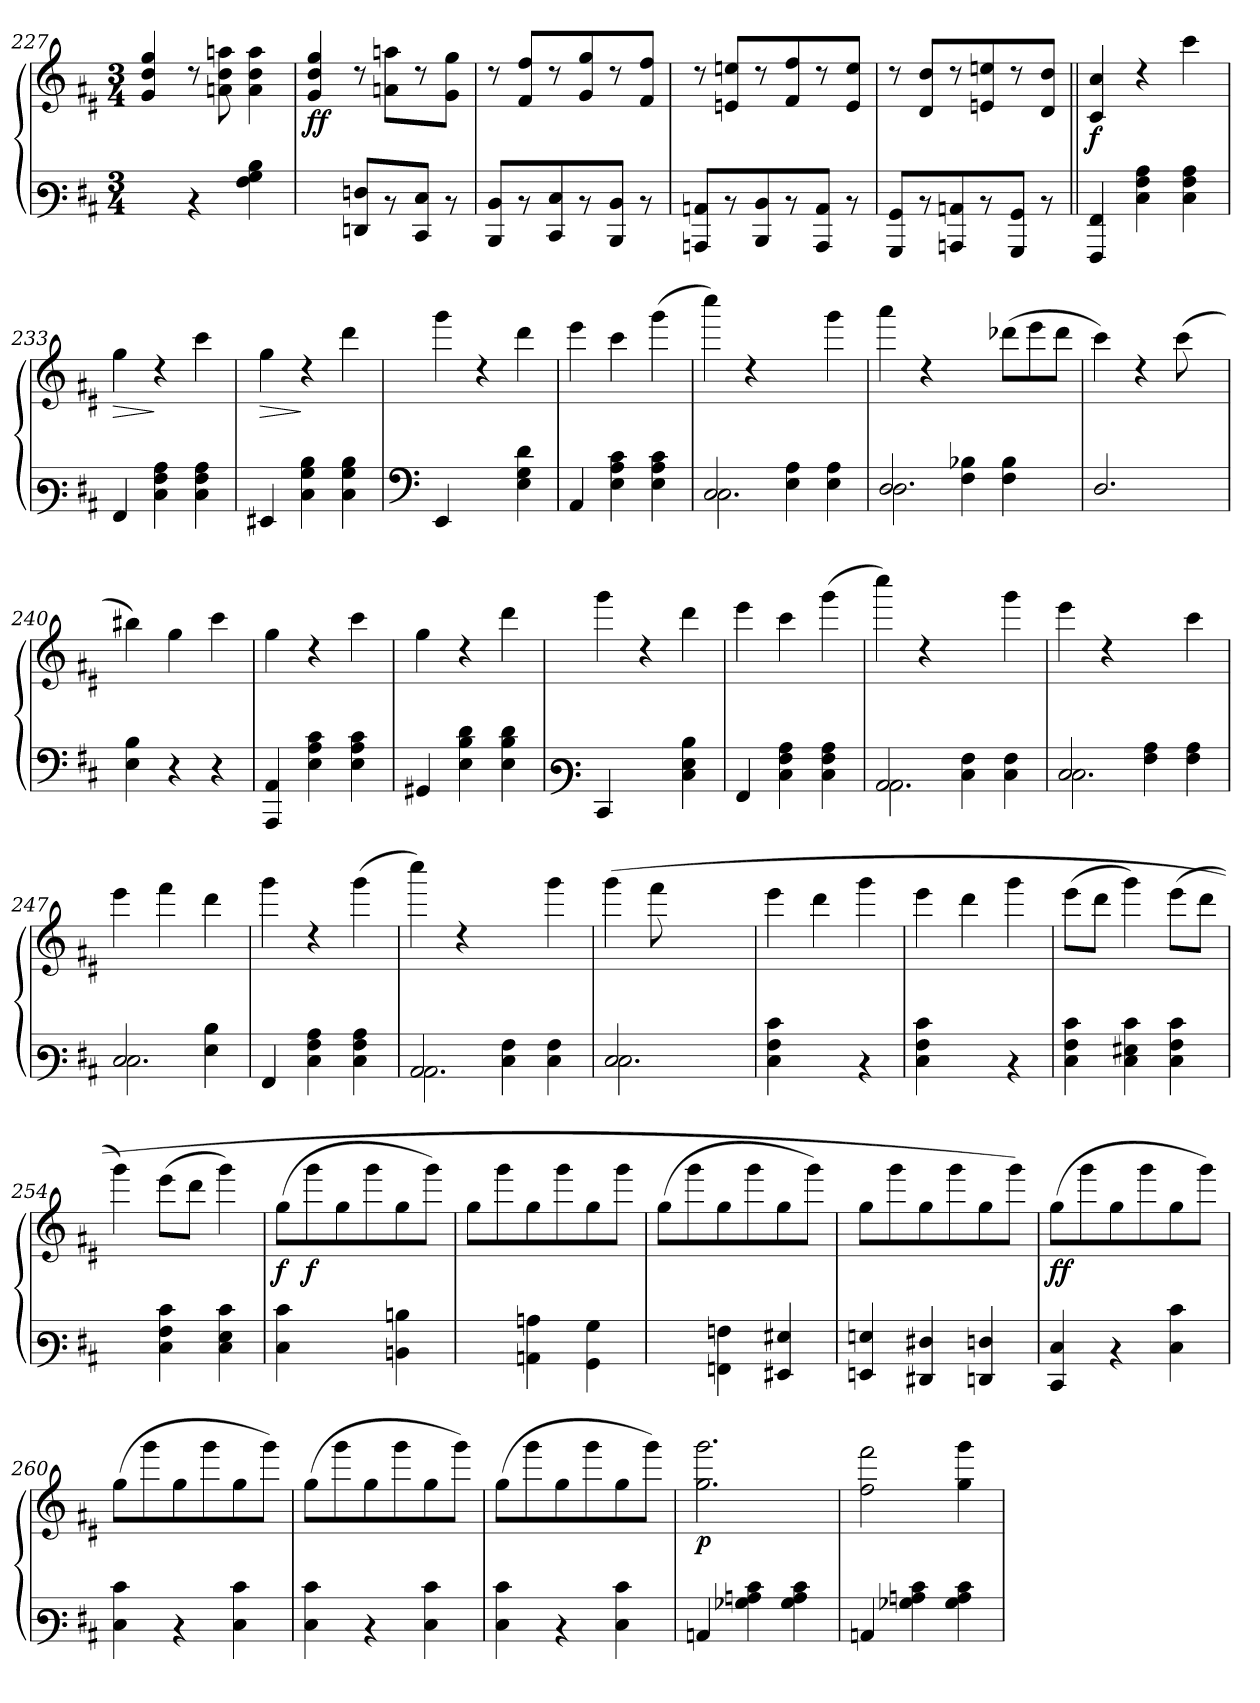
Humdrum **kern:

**kern	**kern	**dynam
*part1	*part1	*part1
*staff2	*staff1	*staff1/2
*clefF3	*clefG3	*
*k[f#c#]	*k[f#c#]	*
*M3/4	*M3/4	*
=227	=227	=227
4ryy	4e/ 4b/ 4ee/	.
4rD	8rb	.
.	8fn\ 8b\ 8ffn\	.
4A\ 4B\ 4d\	4f\ 4b\ 4ff\	.
!!LO:LB:g=z
=228	=228	=228
!	!	!LO:DY:b
!	!	!LO:DY:n=1:b
4ryy	4e/ 4b/ 4ee/	f f
8FFn/ 8Fn/L	8rb	.
8rD	8fn\ 8ffn\L	.
8EE/ 8E/J	8rb	.
8rD	8e\ 8ee\J	.
=229	=229	=229
8DD/ 8D/L	8rb	.
8rD	8d/ 8dd/L	.
8EE/ 8E/	8rb	.
8rD	8e/ 8ee/	.
8DD/ 8D/J	8rb	.
8rD	8d/ 8dd/J	.
=230	=230	=230
8CCn/ 8Cn/L	8rb	.
8rD	8cn/ 8ccn/L	.
8DD/ 8D/	8rb	.
8rD	8d/ 8dd/	.
8CC/ 8C/J	8rb	.
8rD	8c/ 8cc/J	.
=231	=231	=231
8BBB/ 8BB/L	8rb	.
8rD	8B/ 8b/L	.
8CCn/ 8Cn/	8rb	.
8rD	8cn/ 8ccn/	.
8BBB/ 8BB/J	8rb	.
8rD	8B/ 8b/J	.
=232||	=232||	=232||
!	!	!LO:DY:b
4AAA/ 4AA/	4A/ 4a/	f
4E\ 4A\ 4c#\	4rb	.
4E\ 4A\ 4c#\	4aa\	.
=233	=233	=233
!	!	!LO:HP:b
4AA/	4ee\	>
4E\ 4A\ 4c#\	4rb	]
4E\ 4A\ 4c#\	4aa\	.
=234	=234	=234
!	!	!LO:HP:b
4GG#X/	4ee\	>
4E\ 4B\ 4d\	4rb	]
4E\ 4B\ 4d\	4bb\	.
!!LO:LB:g=z
=235	=235	=235
*clefF4	*	*
4EE/	4eee\	.
4ryy	4rb	.
4E\ 4G\ 4d\	4bb\	.
=236	=236	=236
4AA/	4ccc#\	.
4E\ 4A\ 4c#\	4aa\	.
4E\ 4A\ 4c#\	(<4eee\	.
=237	=237	=237
*^	*	*
2C#/	2.C#\	4aaa\)	.
.	.	4rb	.
4E\ 4A\	.	4ryy	.
4E\ 4A\	4ryy	4eee\	.
=238	=238	=238	=238
2D/	2.D\	4fff#\	.
.	.	4rb	.
4F#\ 4B-X\	.	4ryy	.
4F#\ 4B-\	8ryy	(>8bb-X\L	.
.	4ryy	8ccc#\	.
8ryy	.	8bb-\J	.
*v	*v	*	*
=239	=239	=239
2.D/	4aa\)	.
.	4rb	.
.	(>8aa\L	.
.	8ryy	.
=240	=240	=240
4E\ 4B\	4gg#X\)	.
4r	4ee\	.
4r	4aa\	.
=241	=241	=241
4AAA/ 4AA/	4ee\	.
4E\ 4A\ 4c#\	4rb	.
4E\ 4A\ 4c#\	4aa\	.
=242	=242	=242
4GG#X/	4ee\	.
4E\ 4B\ 4d\	4rb	.
4E\ 4B\ 4d\	4bb\	.
!!LO:LB:g=z
=243	=243	=243
*clefF3	*	*
4EE/	4eee\	.
4ryy	4rb	.
4E\ 4G\ 4d\	4bb\	.
=244	=244	=244
4AA/	4ccc#\	.
4E\ 4A\ 4c#\	4aa\	.
4E\ 4A\ 4c#\	(<4eee\	.
=245	=245	=245
*^	*	*
2C#/	2.C#\	4aaa\)	.
.	.	4rb	.
4E\ 4A\	.	4ryy	.
4E\ 4A\	4ryy	4eee\	.
=246	=246	=246	=246
2E/	2.E\	4ccc#\	.
.	.	4rb	.
4A\ 4c#\	.	4ryy	.
4A\ 4c#\	4ryy	4aa\	.
=247	=247	=247	=247
2E/	2.E\	4ccc#\	.
.	.	4ddd\	.
4G\ 4d\	.	4bb\	.
*v	*v	*	*
=248	=248	=248
4AA/	4eee\	.
4E\ 4A\ 4c#\	4rb	.
4E\ 4A\ 4c#\	(<4eee\	.
=249	=249	=249
*^	*	*
2C#/	2.C#\	4aaa\)	.
.	.	4rb	.
4E\ 4A\	.	4ryy	.
4E\ 4A\	4ryy	4eee\	.
=250	=250	=250	=250
2E/	2.E\	(>4eee\	.
.	.	8ddd\L	.
.	.	4.ryy	.
4ryy	.	.	.
*v	*v	*	*
!!LO:LB:g=z
=251	=251	=251
4E\ 4A\ 4e\	4ccc#\	.
4ryy	4bb\	.
4rD	4eee\	.
=252	=252	=252
4E\ 4A\ 4e\	4ccc#\	.
4ryy	4bb\	.
4rD	4eee\	.
=253	=253	=253
4E\ 4A\ 4e\	(>8ccc#\L	.
.	8bb\J	.
4E\ 4G#X\ 4e\	4eee\)	.
4E\ 4A\ 4e\	(>8ccc#\L	.
.	8bb\J	.
=254	=254	=254
4ryy	4eee\)	.
4E\ 4A\ 4e\	(>8ccc#\L	.
.	8bb\J	.
4E\ 4G\ 4e\	4eee\)	.
=255	=255	=255
!	!	!LO:DY:b
4E\ 4e\	(>8ee\L	f
!	!	!LO:DY:b
.	8eee\	f
4ryy	8ee\	.
.	8eee\	.
4Dn\ 4dn\	8ee\	.
.	8eee\J)	.
=256	=256	=256
4ryy	8ee\L	.
.	8eee\	.
4Cn\ 4cn\	8ee\	.
.	8eee\	.
4BB\ 4B\	8ee\	.
.	8eee\J	.
=257	=257	=257
4ryy	(>8ee\L	.
.	8eee\	.
4AAn\ 4An\	8ee\	.
.	8eee\	.
4GG#X/ 4G#X/	8ee\	.
.	8eee\J)	.
!!LO:PB:g=z
=258	=258	=258
4GGn/ 4Gn/	8ee\L	.
.	8eee\	.
4FF#X/ 4F#X/	8ee\	.
.	8eee\	.
4FFn/ 4Fn/	8ee\	.
.	8eee\J)	.
=259	=259	=259
!	!	!LO:DY:b
!	!	!LO:DY:n=1:b
4EE/ 4E/	(>8ee\L	f f
.	8eee\	.
4rD	8ee\	.
.	8eee\	.
4E\ 4e\	8ee\	.
.	8eee\J)	.
=260	=260	=260
4E\ 4e\	(>8ee\L	.
.	8eee\	.
4rD	8ee\	.
.	8eee\	.
4E\ 4e\	8ee\	.
.	8eee\J)	.
=261	=261	=261
4E\ 4e\	(>8ee\L	.
.	8eee\	.
4rD	8ee\	.
.	8eee\	.
4E\ 4e\	8ee\	.
.	8eee\J)	.
=262	=262	=262
4E\ 4e\	(>8ee\L	.
.	8eee\	.
4rD	8ee\	.
.	8eee\	.
4E\ 4e\	8ee\	.
.	8eee\J)	.
=263	=263	=263
!	!	!LO:DY:b
4C/	2.ee\ 2.eee\	p
4B-X\ 4c\ 4e\	.	.
4B-\ 4c\ 4e\	.	.
=264	=264	=264
4C/	2dd\ 2ddd\	.
4B-X\ 4c\ 4e\	.	.
4B-\ 4c\ 4e\	4ee\ 4eee\	.
=	=	=
*-	*-	*-
